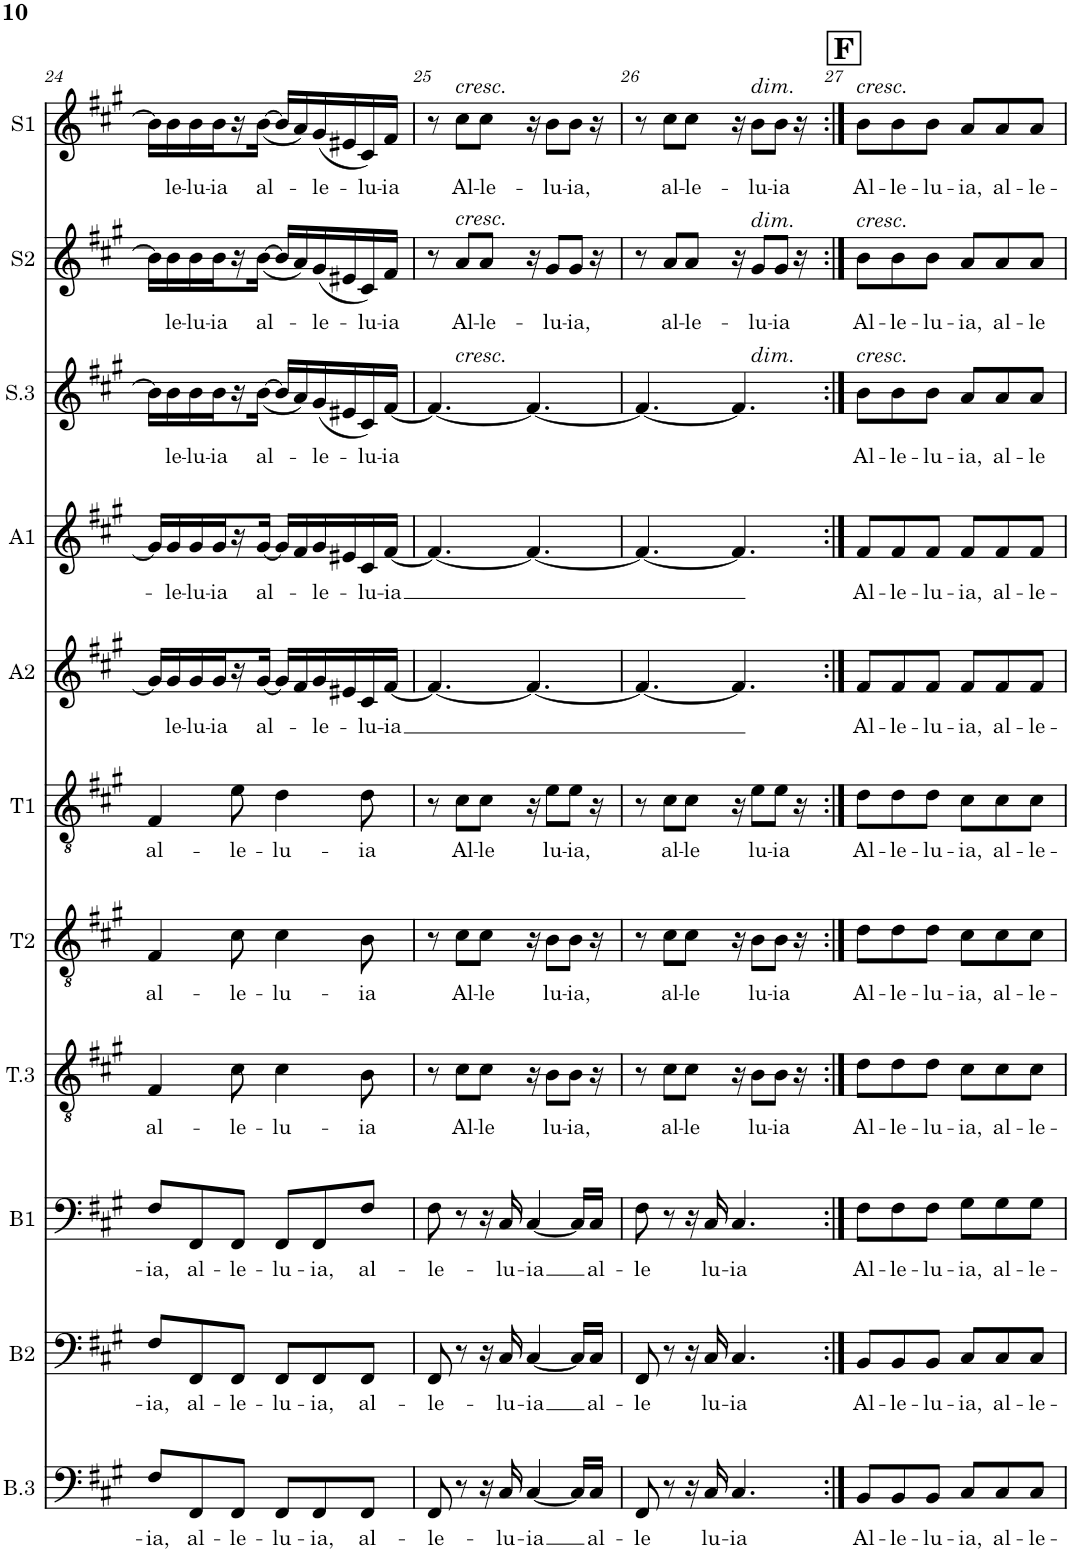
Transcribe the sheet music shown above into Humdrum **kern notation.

**kern	**text	**kern	**text	**kern	**text	**kern	**text	**kern	**text	**kern	**text	**kern	**text	**kern	**text	**kern	**text	**kern	**text	**kern	**text
*part11	*part11	*part10	*part10	*part9	*part9	*part8	*part8	*part7	*part7	*part6	*part6	*part5	*part5	*part4	*part4	*part3	*part3	*part2	*part2	*part1	*part1
*staff11	*staff11	*staff10	*staff10	*staff9	*staff9	*staff8	*staff8	*staff7	*staff7	*staff6	*staff6	*staff5	*staff5	*staff4	*staff4	*staff3	*staff3	*staff2	*staff2	*staff1	*staff1
*I"Basse3	*	*I"Basse2	*	*I"Bass1	*	*I"Tenor3	*	*I"Tenor2	*	*I"Tenor1	*	*I"Alto2	*	*I"Alto1	*	*I"Soprano3	*	*I"Soprano2	*	*I"Soprano1	*
*I'B.3	*	*I'B2	*	*I'B1	*	*I'T.3	*	*I'T2	*	*I'T1	*	*I'A2	*	*I'A1	*	*I'S.3	*	*I'S2	*	*I'S1	*
!!LO:PB:g=z
*clefF4	*	*clefF4	*	*clefF4	*	*clefGv2	*	*clefGv2	*	*clefGv2	*	*clefG2	*	*clefG2	*	*clefG2	*	*clefG2	*	*clefG2	*
*k[f#c#g#]	*	*k[f#c#g#]	*	*k[f#c#g#]	*	*k[f#c#g#]	*	*k[f#c#g#]	*	*k[f#c#g#]	*	*k[f#c#g#]	*	*k[f#c#g#]	*	*k[f#c#g#]	*	*k[f#c#g#]	*	*k[f#c#g#]	*
*M6/8	*	*M6/8	*	*M6/8	*	*M6/8	*	*M6/8	*	*M6/8	*	*M6/8	*	*M6/8	*	*M6/8	*	*M6/8	*	*M6/8	*
=24	=24	=24	=24	=24	=24	=24	=24	=24	=24	=24	=24	=24	=24	=24	=24	=24	=24	=24	=24	=24	=24
!	!LO:LY:b	!	!LO:LY:b	!	!LO:LY:b	!	!LO:LY:b	!	!LO:LY:b	!	!LO:LY:b	!	!	!	!	!	!	!	!	!	!
8F#/L	-ia,	8F#/L	-ia,	8F#/L	-ia,	4F#/	al-	4F#/	al-	4F#/	al-	16g#/LL]	.	16g#/LL]	.	16b\LL]	.	16b\LL]	.	16b\LL]	.
!	!	!	!	!	!	!	!	!	!	!	!	!	!LO:LY:b	!	!LO:LY:b	!	!LO:LY:b	!	!LO:LY:b	!	!LO:LY:b
.	.	.	.	.	.	.	.	.	.	.	.	16g#/	-le-	16g#/	-le-	16b\	le-	16b\	le-	16b\	le-
!	!LO:LY:b	!	!LO:LY:b	!	!LO:LY:b	!	!	!	!	!	!	!	!LO:LY:b	!	!LO:LY:b	!	!LO:LY:b	!	!LO:LY:b	!	!LO:LY:b
8FF#/	al-	8FF#/	al-	8FF#/	al-	.	.	.	.	.	.	16g#/	-lu-	16g#/	-lu-	16b\	-lu-	16b\	-lu-	16b\	-lu-
!	!	!	!	!	!	!	!	!	!	!	!	!	!LO:LY:b	!	!LO:LY:b	!	!LO:LY:b	!	!LO:LY:b	!	!LO:LY:b
.	.	.	.	.	.	.	.	.	.	.	.	16g#/J	-ia	16g#/J	-ia	16b\J	-ia	16b\J	-ia	16b\J	-ia
!	!LO:LY:b	!	!LO:LY:b	!	!LO:LY:b	!	!LO:LY:b	!	!LO:LY:b	!	!LO:LY:b	!	!	!	!	!	!	!	!	!	!
8FF#/J	-le-	8FF#/J	-le-	8FF#/J	-le-	8c#\	-le-	8c#\	-le-	8e\	-le-	16r	.	16r	.	16r	.	16r	.	16r	.
!	!	!	!	!	!	!	!	!	!	!	!	!	!LO:LY:b	!	!LO:LY:b	!	!LO:LY:b	!	!LO:LY:b	!	!LO:LY:b
.	.	.	.	.	.	.	.	.	.	.	.	[16g#/JJ	al-	[16g#/JJ	al-	(<[16b\JJ	al-	(<[16b\JJ	al-	(<[16b\JJ	al-
!	!LO:LY:b	!	!LO:LY:b	!	!LO:LY:b	!	!LO:LY:b	!	!LO:LY:b	!	!LO:LY:b	!	!	!	!	!	!	!	!	!	!
8FF#/L	-lu-	8FF#/L	-lu-	8FF#/L	-lu-	4c#\	-lu-	4c#\	-lu-	4d\	-lu-	16g#/LL]	.	16g#/LL]	.	16b/LL]	.	16b/LL]	.	16b/LL]	.
.	.	.	.	.	.	.	.	.	.	.	.	16f#/	.	16f#/	.	16a/)	.	16a/)	.	16a/)	.
!	!LO:LY:b	!	!LO:LY:b	!	!LO:LY:b	!	!	!	!	!	!	!	!LO:LY:b	!	!LO:LY:b	!	!LO:LY:b	!	!LO:LY:b	!	!LO:LY:b
8FF#/	-ia,	8FF#/	-ia,	8FF#/	-ia,	.	.	.	.	.	.	16g#/	-le-	16g#/	-le-	(16g#/	-le-	(16g#/	-le-	(16g#/	-le-
.	.	.	.	.	.	.	.	.	.	.	.	16e#X/	.	16e#X/	.	16e#X/	.	16e#X/	.	16e#X/	.
!	!LO:LY:b	!	!LO:LY:b	!	!LO:LY:b	!	!LO:LY:b	!	!LO:LY:b	!	!LO:LY:b	!	!LO:LY:b	!	!LO:LY:b	!	!LO:LY:b	!	!LO:LY:b	!	!LO:LY:b
8FF#/J	al-	8FF#/J	al-	8F#/J	al-	8B\	-ia	8B\	-ia	8d\	-ia	16c#/	-lu-	16c#/	-lu-	16c#/)	-lu-	16c#/)	-lu-	16c#/)	-lu-
!	!	!	!	!	!	!	!	!	!	!	!	!	!LO:LY:b	!	!LO:LY:b	!	!LO:LY:b	!	!LO:LY:b	!	!LO:LY:b
.	.	.	.	.	.	.	.	.	.	.	.	[16f#/JJ	-ia	[16f#/JJ	-ia	[16f#/JJ	-ia	16f#/JJ	-ia	16f#/JJ	-ia
=25	=25	=25	=25	=25	=25	=25	=25	=25	=25	=25	=25	=25	=25	=25	=25	=25	=25	=25	=25	=25	=25
!	!LO:LY:b	!	!LO:LY:b	!	!LO:LY:b	!	!	!	!	!	!	!	!	!	!	!	!	!	!	!	!
*	*	*	*	*	*	*	*	*	*	*	*	*	*	*	*	*^	*	*	*	*	*
8FF#/	-le-	8FF#/	-le-	8F#\	-le-	8r	.	8r	.	8r	.	4.f#/_	.	4.f#/_	.	4.f#/_	8ryy	.	8r	.	8r	.
!	!	!	!	!	!	!	!	!	!	!	!	!	!	!	!	!	!	!	!	!	!LO:TX:a:i:t=cresc.	!
!	!	!	!	!	!	!	!	!	!	!	!	!	!	!	!	!	!	!	!LO:TX:a:i:t=cresc.	!	!	!
!	!	!	!	!	!	!	!	!	!	!	!	!	!	!	!	!	!LO:TX:a:i:t=cresc.	!	!	!	!	!
!	!	!	!	!	!	!	!LO:LY:b	!	!LO:LY:b	!	!LO:LY:b	!	!	!	!	!	!	!	!	!LO:LY:b	!	!LO:LY:b
8r	.	8r	.	8r	.	8c#\L	Al-	8c#\L	Al-	8c#\L	Al-	.	.	.	.	.	2ryy	.	8a/L	Al-	8cc#\L	Al-
!	!	!	!	!	!	!	!LO:LY:b	!	!LO:LY:b	!	!LO:LY:b	!	!	!	!	!	!	!	!	!LO:LY:b	!	!LO:LY:b
16r	.	16r	.	16r	.	8c#\J	-le	8c#\J	-le	8c#\J	-le	.	.	.	.	.	.	.	8a/J	-le-	8cc#\J	-le-
!	!LO:LY:b	!	!LO:LY:b	!	!LO:LY:b	!	!	!	!	!	!	!	!	!	!	!	!	!	!	!	!	!
16C#/	-lu-	16C#/	-lu-	16C#/	-lu-	.	.	.	.	.	.	.	.	.	.	.	.	.	.	.	.	.
!	!LO:LY:b	!	!LO:LY:b	!	!LO:LY:b	!	!	!	!	!	!	!	!	!	!	!	!	!	!	!	!	!
[4C#/	-ia	[4C#/	-ia	[4C#/	-ia	16r	.	16r	.	16r	.	4.f#/_	.	4.f#/_	.	4.f#/_	.	.	16r	.	16r	.
!	!	!	!	!	!	!	!LO:LY:b	!	!LO:LY:b	!	!LO:LY:b	!	!	!	!	!	!	!	!	!LO:LY:b	!	!LO:LY:b
.	.	.	.	.	.	8B\L	lu-	8B\L	lu-	8e\L	lu-	.	.	.	.	.	.	.	8g#/L	-lu-	8b\L	-lu-
!	!	!	!	!	!	!	!LO:LY:b	!	!LO:LY:b	!	!LO:LY:b	!	!	!	!	!	!	!	!	!LO:LY:b	!	!LO:LY:b
.	.	.	.	.	.	8B\J	-ia,	8B\J	-ia,	8e\J	-ia,	.	.	.	.	.	.	.	8g#/J	-ia,	8b\J	-ia,
16C#/LL]	.	16C#/LL]	.	16C#/LL]	.	.	.	.	.	.	.	.	.	.	.	.	8ryy	.	.	.	.	.
!	!LO:LY:b	!	!LO:LY:b	!	!LO:LY:b	!	!	!	!	!	!	!	!	!	!	!	!	!	!	!	!	!
16C#/JJ	al-	16C#/JJ	al-	16C#/JJ	al-	16r	.	16r	.	16r	.	.	.	.	.	.	.	.	16r	.	16r	.
=26	=26	=26	=26	=26	=26	=26	=26	=26	=26	=26	=26	=26	=26	=26	=26	=26	=26	=26	=26	=26	=26	=26
!	!LO:LY:b	!	!LO:LY:b	!	!LO:LY:b	!	!	!	!	!	!	!	!	!	!	!	!	!	!	!	!	!
8FF#/	-le	8FF#/	-le	8F#\	-le	8r	.	8r	.	8r	.	4.f#/_	.	4.f#/_	.	4.f#/_	4..ryy	.	8r	.	8r	.
!	!	!	!	!	!	!	!LO:LY:b	!	!LO:LY:b	!	!LO:LY:b	!	!	!	!	!	!	!	!	!LO:LY:b	!	!LO:LY:b
8r	.	8r	.	8r	.	8c#\L	al-	8c#\L	al-	8c#\L	al-	.	.	.	.	.	.	.	8a/L	al-	8cc#\L	al-
!	!	!	!	!	!	!	!LO:LY:b	!	!LO:LY:b	!	!LO:LY:b	!	!	!	!	!	!	!	!	!LO:LY:b	!	!LO:LY:b
16r	.	16r	.	16r	.	8c#\J	-le	8c#\J	-le	8c#\J	-le	.	.	.	.	.	.	.	8a/J	-le-	8cc#\J	-le-
!	!LO:LY:b	!	!LO:LY:b	!	!LO:LY:b	!	!	!	!	!	!	!	!	!	!	!	!	!	!	!	!	!
16C#/	lu-	16C#/	lu-	16C#/	lu-	.	.	.	.	.	.	.	.	.	.	.	.	.	.	.	.	.
!	!LO:LY:b	!	!LO:LY:b	!	!LO:LY:b	!	!	!	!	!	!	!	!	!	!	!	!	!	!	!	!	!
4.C#/	-ia	4.C#/	-ia	4.C#/	-ia	16r	.	16r	.	16r	.	4.f#/]	.	4.f#/]	.	4.f#/]	.	.	16r	.	16r	.
!	!	!	!	!	!	!	!	!	!	!	!	!	!	!	!	!	!	!	!	!	!LO:TX:a:i:t=dim.	!
!	!	!	!	!	!	!	!	!	!	!	!	!	!	!	!	!	!	!	!LO:TX:a:i:t=dim.	!	!	!
!	!	!	!	!	!	!	!	!	!	!	!	!	!	!	!	!	!LO:TX:a:i:t=dim.	!	!	!	!	!
!	!	!	!	!	!	!	!LO:LY:b	!	!LO:LY:b	!	!LO:LY:b	!	!	!	!	!	!	!	!	!LO:LY:b	!	!LO:LY:b
.	.	.	.	.	.	8B\L	lu-	8B\L	lu-	8e\L	lu-	.	.	.	.	.	4ryy	.	8g#/L	-lu-	8b\L	-lu-
!	!	!	!	!	!	!	!LO:LY:b	!	!LO:LY:b	!	!LO:LY:b	!	!	!	!	!	!	!	!	!LO:LY:b	!	!LO:LY:b
.	.	.	.	.	.	8B\J	-ia	8B\J	-ia	8e\J	-ia	.	.	.	.	.	.	.	8g#/J	-ia	8b\J	-ia
.	.	.	.	.	.	16r	.	16r	.	16r	.	.	.	.	.	.	16ryy	.	16r	.	16r	.
!!LO:REH:place=s1:a:B:cj:fs=14:t=F
=27:|!	=27:|!	=27:|!	=27:|!	=27:|!	=27:|!	=27:|!	=27:|!	=27:|!	=27:|!	=27:|!	=27:|!	=27:|!	=27:|!	=27:|!	=27:|!	=27:|!	=27:|!	=27:|!	=27:|!	=27:|!	=27:|!	=27:|!
!	!	!	!	!	!	!	!	!	!	!	!	!	!	!	!	!	!	!	!	!	!LO:TX:a:i:t=cresc.	!
!	!	!	!	!	!	!	!	!	!	!	!	!	!	!	!	!	!	!	!LO:TX:a:i:t=cresc.	!	!	!
!	!	!	!	!	!	!	!	!	!	!	!	!	!	!	!	!LO:TX:a:i:t=cresc.	!	!	!	!	!	!
!	!LO:LY:b	!	!LO:LY:b	!	!LO:LY:b	!	!LO:LY:b	!	!LO:LY:b	!	!LO:LY:b	!	!LO:LY:b	!	!LO:LY:b	!	!	!LO:LY:b	!	!LO:LY:b	!	!LO:LY:b
*	*	*	*	*	*	*	*	*	*	*	*	*	*	*	*	*v	*v	*	*	*	*	*
8BB/L	Al-	8BB/L	Al-	8F#\L	Al-	8d\L	Al-	8d\L	Al-	8d\L	Al-	8f#/L	Al-	8f#/L	Al-	8b\L	Al-	8b\L	Al-	8b\L	Al-
!	!LO:LY:b	!	!LO:LY:b	!	!LO:LY:b	!	!LO:LY:b	!	!LO:LY:b	!	!LO:LY:b	!	!LO:LY:b	!	!LO:LY:b	!	!LO:LY:b	!	!LO:LY:b	!	!LO:LY:b
8BB/	-le-	8BB/	-le-	8F#\	-le-	8d\	-le-	8d\	-le-	8d\	-le-	8f#/	-le-	8f#/	-le-	8b\	-le-	8b\	-le-	8b\	-le-
!	!LO:LY:b	!	!LO:LY:b	!	!LO:LY:b	!	!LO:LY:b	!	!LO:LY:b	!	!LO:LY:b	!	!LO:LY:b	!	!LO:LY:b	!	!LO:LY:b	!	!LO:LY:b	!	!LO:LY:b
8BB/J	-lu-	8BB/J	-lu-	8F#\J	-lu-	8d\J	-lu-	8d\J	-lu-	8d\J	-lu-	8f#/J	-lu-	8f#/J	-lu-	8b\J	-lu-	8b\J	-lu-	8b\J	-lu-
!	!LO:LY:b	!	!LO:LY:b	!	!LO:LY:b	!	!LO:LY:b	!	!LO:LY:b	!	!LO:LY:b	!	!LO:LY:b	!	!LO:LY:b	!	!LO:LY:b	!	!LO:LY:b	!	!LO:LY:b
8C#/L	-ia,	8C#/L	-ia,	8G#\L	-ia,	8c#\L	-ia,	8c#\L	-ia,	8c#\L	-ia,	8f#/L	-ia,	8f#/L	-ia,	8a/L	-ia,	8a/L	-ia,	8a/L	-ia,
!	!LO:LY:b	!	!LO:LY:b	!	!LO:LY:b	!	!LO:LY:b	!	!LO:LY:b	!	!LO:LY:b	!	!LO:LY:b	!	!LO:LY:b	!	!LO:LY:b	!	!LO:LY:b	!	!LO:LY:b
8C#/	al-	8C#/	al-	8G#\	al-	8c#\	al-	8c#\	al-	8c#\	al-	8f#/	al-	8f#/	al-	8a/	al-	8a/	al-	8a/	al-
!	!LO:LY:b	!	!LO:LY:b	!	!LO:LY:b	!	!LO:LY:b	!	!LO:LY:b	!	!LO:LY:b	!	!LO:LY:b	!	!LO:LY:b	!	!LO:LY:b	!	!LO:LY:b	!	!LO:LY:b
8C#/J	-le-	8C#/J	-le-	8G#\J	-le-	8c#\J	-le-	8c#\J	-le-	8c#\J	-le-	8f#/J	-le-	8f#/J	-le-	8a/J	-le	8a/J	-le	8a/J	-le-
=	=	=	=	=	=	=	=	=	=	=	=	=	=	=	=	=	=	=	=	=	=
*-	*-	*-	*-	*-	*-	*-	*-	*-	*-	*-	*-	*-	*-	*-	*-	*-	*-	*-	*-	*-	*-
